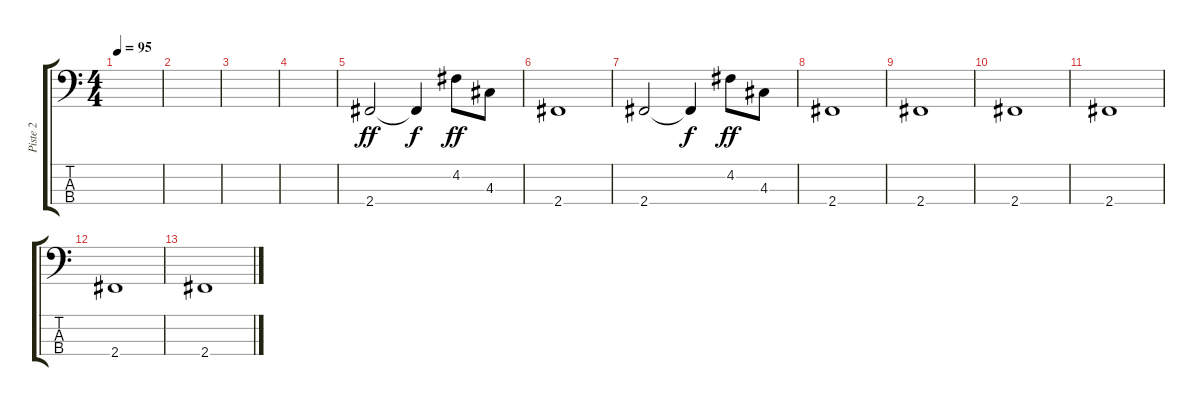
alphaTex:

\track ("Piste 2" "Piste 2") {instrument electricbassfinger}
\staff {score tabs}
\tuning (G2 D2 A1 E1) {hide}
\ts (4 4)
\tempo 95
\clef f4
\ks c
|
|
|
|
2.4.2{dy ff} 2.4{t}.4{dy f} 4.2.8{dy ff} 4.3.8 |
2.4.1 |
2.4.2 2.4{t}.4{dy f} 4.2.8{dy ff} 4.3.8 |
2.4.1 |
2.4.1 |
2.4.1 |
2.4.1 |
2.4.1 |
2.4.1
